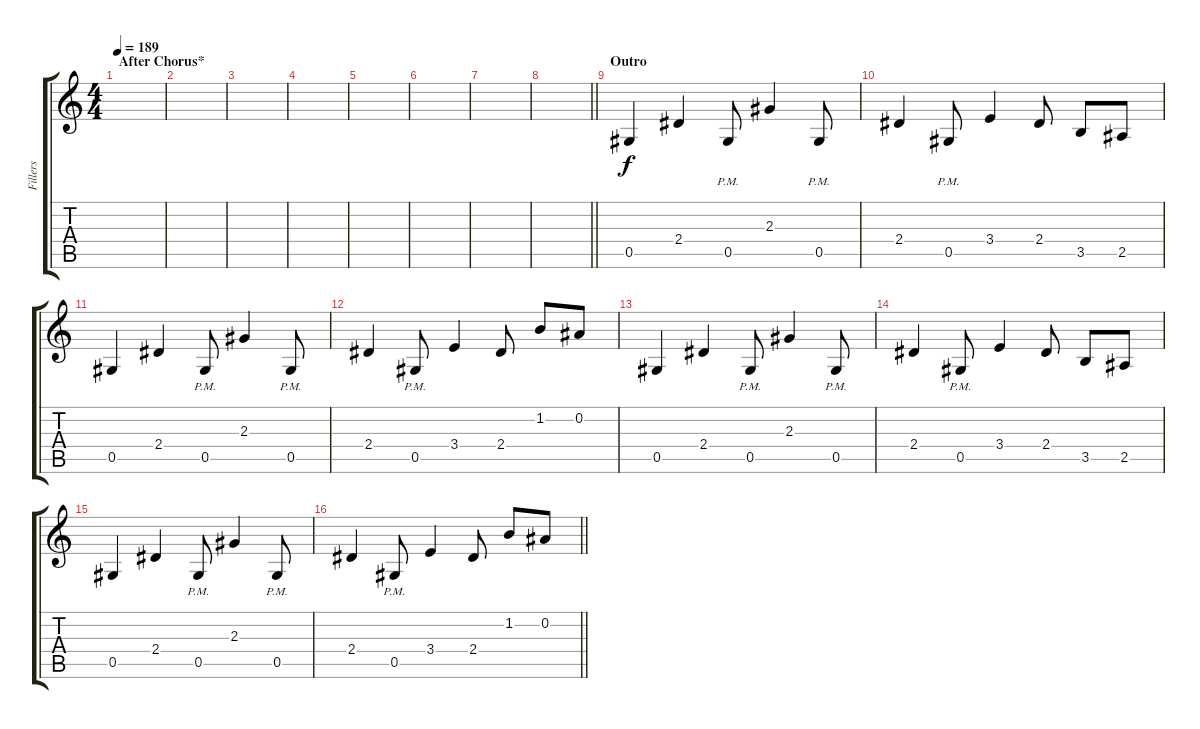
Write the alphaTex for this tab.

\track ("Fillers" "Fillers") {instrument distortionguitar}
\staff {score tabs}
\tuning (Eb4 Bb3 Gb3 Db3 Ab2 Eb2) {hide}
\ts (4 4)
\section ("" "After Chorus*")
\tempo 189
\clef g2
\ks c
|
|
|
|
|
|
|
\barLineRight lightlight
|
\section ("" "Outro")
0.5.4{volume 16 instrument lead3calliope} 2.4.4 0.5{pm}.8 2.3.4 0.5{pm}.8 |
2.4.4 0.5{pm}.8 3.4.4 2.4.8 3.5.8 2.5.8 |
0.5.4 2.4.4 0.5{pm}.8 2.3.4 0.5{pm}.8 |
2.4.4 0.5{pm}.8 3.4.4 2.4.8 1.2.8 0.2.8 |
0.5.4 2.4.4 0.5{pm}.8 2.3.4 0.5{pm}.8 |
2.4.4 0.5{pm}.8 3.4.4 2.4.8 3.5.8 2.5.8 |
0.5.4 2.4.4 0.5{pm}.8 2.3.4 0.5{pm}.8 |
\barLineRight lightlight
2.4.4 0.5{pm}.8 3.4.4 2.4.8 1.2.8 0.2.8
